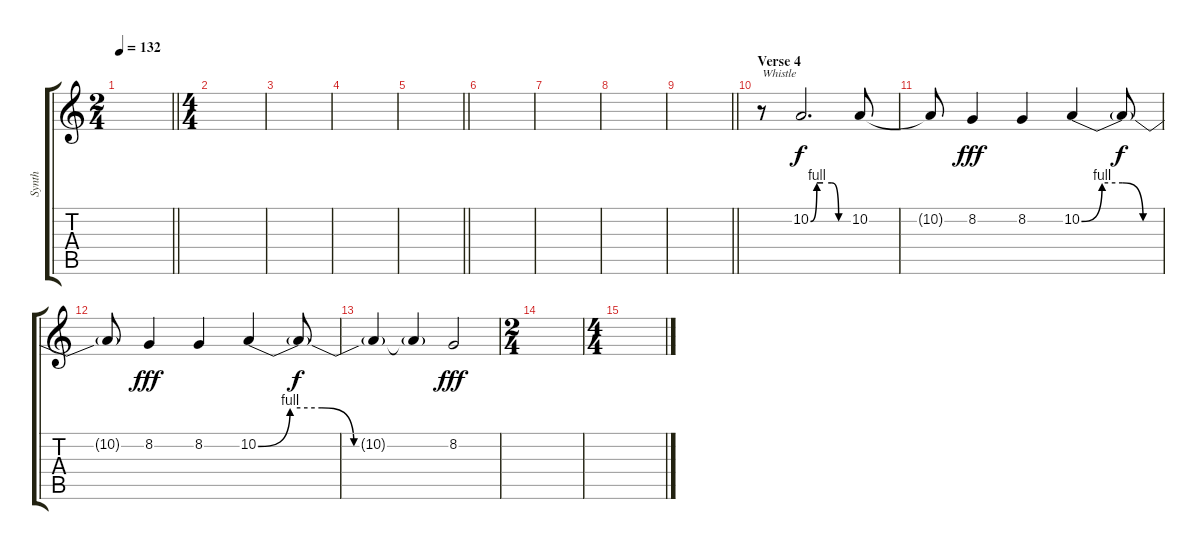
\track ("Synth" "Synth") {instrument pad1newage}
\staff {score tabs}
\tuning (E4 B3 G3 D3 A2 E2) {hide}
\ts (2 4)
\tempo 132
\clef g2
\barLineRight lightlight
\ks c
|
\ts (4 4)
|
|
|
\barLineRight lightlight
|
|
|
|
\barLineRight lightlight
|
\section ("" "Verse 4")
r.8{txt "Whistle" volume 6 instrument whistle} 10.2{be (custom 0 0 10 4 20 4 34 4 45 0 60 0)}.2{d} 10.2.8 |
10.2{t}.8{dy f} 8.2.4{dy fff} 8.2.4 10.2{be (custom 0 0 15 4 30 4 45 0 60 0)}.4 10.2{t}.8{dy f} |
10.2{t}.8 8.2.4{dy fff} 8.2.4 10.2{be (custom 0 0 10 4 20 4 30 0 60 0)}.4 10.2{t}.8{dy f} |
10.2{t}.4 10.2{t}.4 8.2.2{dy fff} |
\ts (2 4)
|
\ts (4 4)
